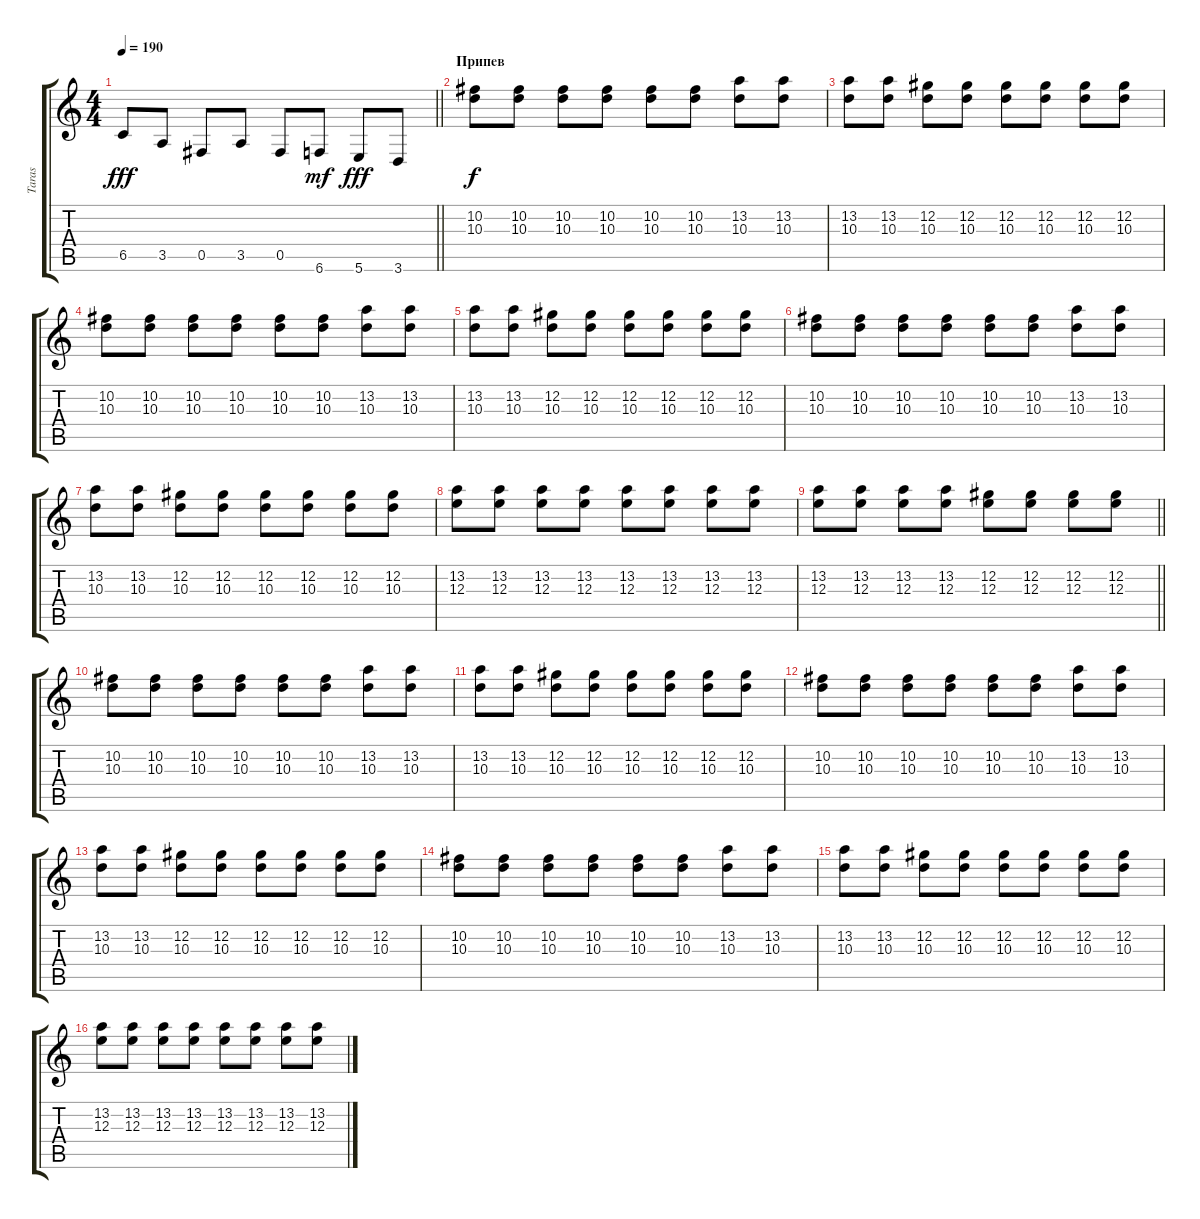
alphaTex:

\track ("Taras" "Taras") {instrument distortionguitar}
\staff {score tabs}
\tuning (Db4 Ab3 E3 B2 Gb2 B1) {hide}
\ts (4 4)
\tempo 190
\clef g2
\barLineRight lightlight
\ks c
6.5.8{dy fff} 3.5.8 0.5.8 3.5.8 0.5.8 6.6.8{dy mf} 5.6.8{dy fff} 3.6.8 |
\section ("" "Припев")
(10.2 10.3).8{dy f} (10.2 10.3).8 (10.2 10.3).8 (10.2 10.3).8 (10.2 10.3).8 (10.2 10.3).8 (13.2 10.3).8 (13.2 10.3).8 |
(13.2 10.3).8 (13.2 10.3).8 (12.2 10.3).8 (12.2 10.3).8 (12.2 10.3).8 (12.2 10.3).8 (12.2 10.3).8 (12.2 10.3).8 |
(10.2 10.3).8 (10.2 10.3).8 (10.2 10.3).8 (10.2 10.3).8 (10.2 10.3).8 (10.2 10.3).8 (13.2 10.3).8 (13.2 10.3).8 |
(13.2 10.3).8 (13.2 10.3).8 (12.2 10.3).8 (12.2 10.3).8 (12.2 10.3).8 (12.2 10.3).8 (12.2 10.3).8 (12.2 10.3).8 |
(10.2 10.3).8 (10.2 10.3).8 (10.2 10.3).8 (10.2 10.3).8 (10.2 10.3).8 (10.2 10.3).8 (13.2 10.3).8 (13.2 10.3).8 |
(13.2 10.3).8 (13.2 10.3).8 (12.2 10.3).8 (12.2 10.3).8 (12.2 10.3).8 (12.2 10.3).8 (12.2 10.3).8 (12.2 10.3).8 |
(13.2 12.3).8 (13.2 12.3).8 (13.2 12.3).8 (13.2 12.3).8 (13.2 12.3).8 (13.2 12.3).8 (13.2 12.3).8 (13.2 12.3).8 |
\barLineRight lightlight
(13.2 12.3).8 (13.2 12.3).8 (13.2 12.3).8 (13.2 12.3).8 (12.2 12.3).8 (12.2 12.3).8 (12.2 12.3).8 (12.2 12.3).8 |
(10.2 10.3).8 (10.2 10.3).8 (10.2 10.3).8 (10.2 10.3).8 (10.2 10.3).8 (10.2 10.3).8 (13.2 10.3).8 (13.2 10.3).8 |
(13.2 10.3).8 (13.2 10.3).8 (12.2 10.3).8 (12.2 10.3).8 (12.2 10.3).8 (12.2 10.3).8 (12.2 10.3).8 (12.2 10.3).8 |
(10.2 10.3).8 (10.2 10.3).8 (10.2 10.3).8 (10.2 10.3).8 (10.2 10.3).8 (10.2 10.3).8 (13.2 10.3).8 (13.2 10.3).8 |
(13.2 10.3).8 (13.2 10.3).8 (12.2 10.3).8 (12.2 10.3).8 (12.2 10.3).8 (12.2 10.3).8 (12.2 10.3).8 (12.2 10.3).8 |
(10.2 10.3).8 (10.2 10.3).8 (10.2 10.3).8 (10.2 10.3).8 (10.2 10.3).8 (10.2 10.3).8 (13.2 10.3).8 (13.2 10.3).8 |
(13.2 10.3).8 (13.2 10.3).8 (12.2 10.3).8 (12.2 10.3).8 (12.2 10.3).8 (12.2 10.3).8 (12.2 10.3).8 (12.2 10.3).8 |
(13.2 12.3).8 (13.2 12.3).8 (13.2 12.3).8 (13.2 12.3).8 (13.2 12.3).8 (13.2 12.3).8 (13.2 12.3).8 (13.2 12.3).8
